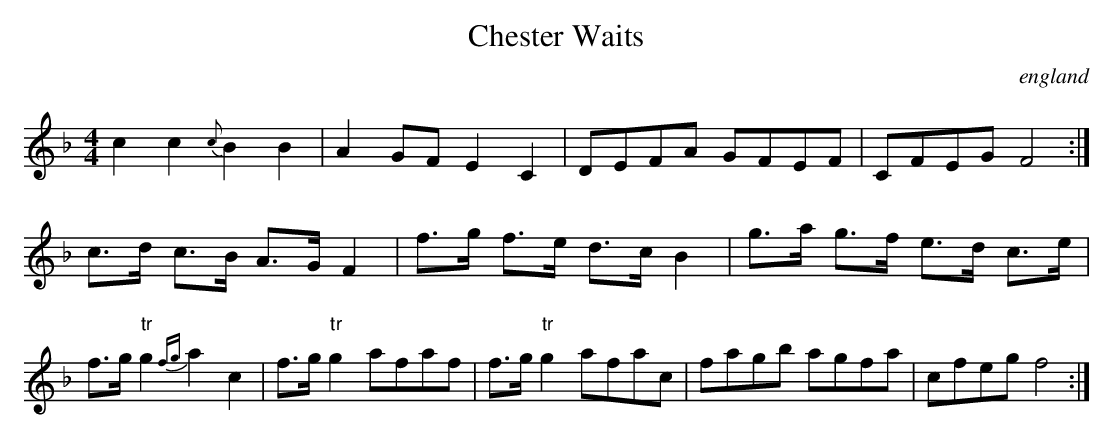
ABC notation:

X:1
T:Chester Waits
O:england
M:4/4
K:F
c2c2 {c}B2B2| A2GF E2C2| DEFA GFEF| CFEG F4:|\
c>d c>B A>G F2| f>g f>e d>c B2| g>a g>f e>d c>e| f>g "tr"g2 {fg}a2c2| \
f>g "tr"g2 afaf| f>g"tr"g2 afac| fagb agfa| cfeg f4:|
